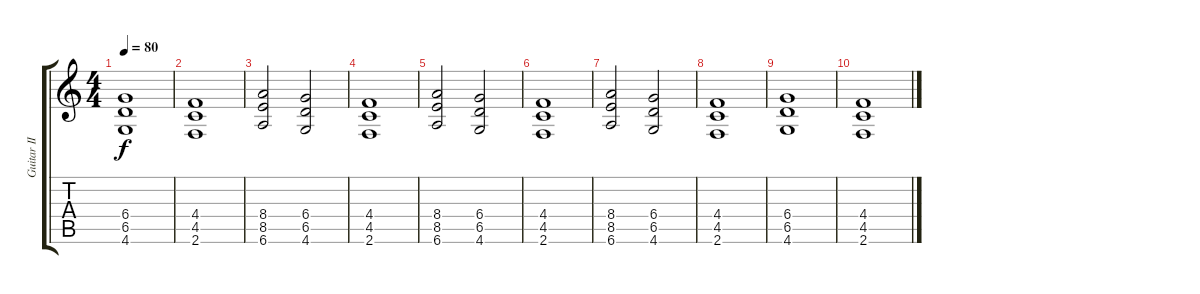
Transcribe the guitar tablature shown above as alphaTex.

\track ("Guitar II (Richard Fortus)" "Guitar II ") {instrument distortionguitar}
\staff {score tabs}
\tuning (Eb4 Bb3 Gb3 Db3 Ab2 Eb2) {hide}
\ts (4 4)
\tempo 80
\clef g2
\ks c
(6.4 6.5 4.6).1{dy f} |
(4.4 4.5 2.6).1 |
(8.4 8.5 6.6).2 (6.4 6.5 4.6).2 |
(4.4 4.5 2.6).1 |
(8.4 8.5 6.6).2 (6.4 6.5 4.6).2 |
(4.4 4.5 2.6).1 |
(8.4 8.5 6.6).2 (6.4 6.5 4.6).2 |
(4.4 4.5 2.6).1 |
(6.4 6.5 4.6).1 |
(4.4 4.5 2.6).1
